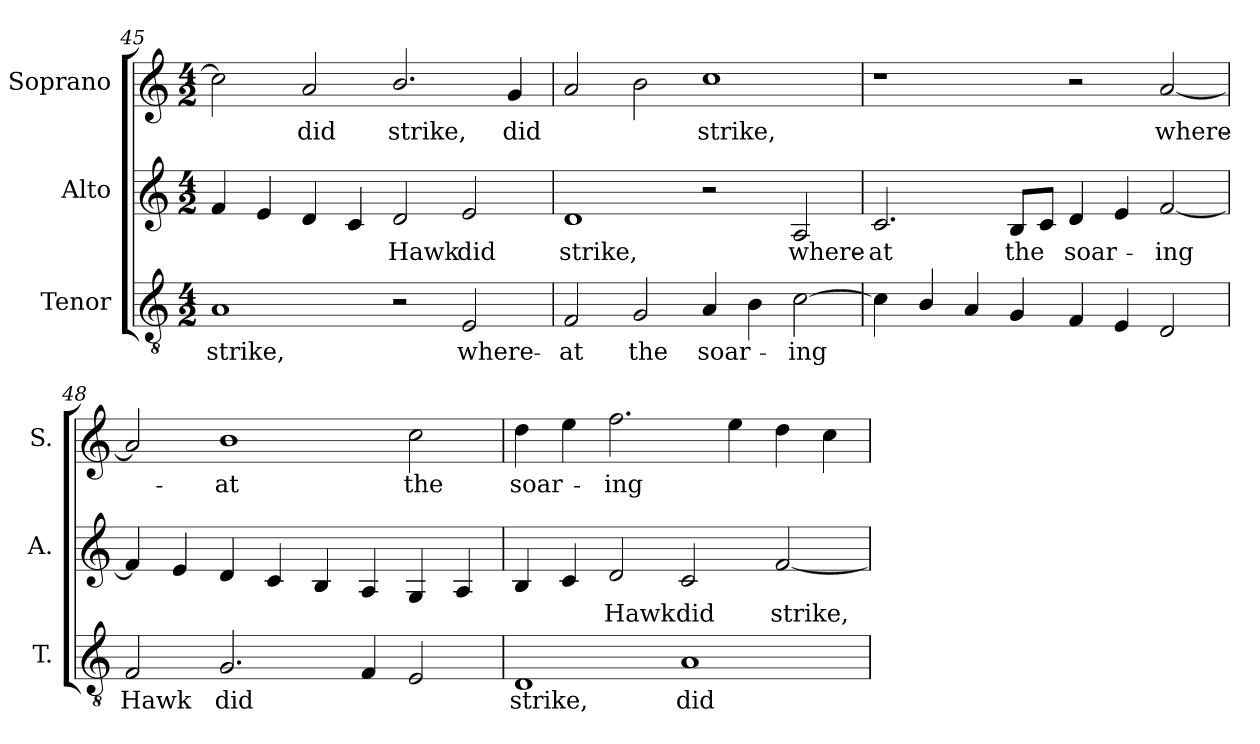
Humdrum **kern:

**kern	**text	**kern	**text	**kern	**text
*part3	*part3	*part2	*part2	*part1	*part1
*staff3	*staff3	*staff2	*staff2	*staff1	*staff1
*I"Tenor	*	*I"Alto	*	*I"Soprano	*
*I'T.	*	*I'A.	*	*I'S.	*
!!LO:LB:g=z
*clefGv2	*	*clefG2	*	*clefG2	*
*ITrd7c12	*	*	*	*	*
*k[]	*	*k[]	*	*k[]	*
*C:	*	*C:	*	*C:	*
*M4/2	*	*M4/2	*	*M4/2	*
=45	=45	=45	=45	=45	=45
!	!LO:LY:b:color=#000000	!	!	!	!
1AAi	strike,	4fi/	.	2cci\]	.
.	.	4ei/	.	.	.
!	!	!	!	!	!LO:LY:b:color=#000000
.	.	4di/	.	2ai/	did
.	.	4ci/	.	.	.
!	!	!	!LO:LY:b:color=#000000	!	!
!	!	!	!	!	!LO:LY:b:color=#000000
2r	.	2di/	Hawk	2.bi/	strike,
!	!LO:LY:b:color=#000000	!	!	!	!
!	!	!	!LO:LY:b:color=#000000	!	!
2EEi/	where-	2ei/	did	.	.
!	!	!	!	!	!LO:LY:b:color=#000000
.	.	.	.	4gi/	did
=46	=46	=46	=46	=46	=46
!	!LO:LY:b:color=#000000	!	!	!	!
!	!	!	!LO:LY:b:color=#000000	!	!
2FFi/	-at	1di	strike,	2ai/	.
!	!LO:LY:b:color=#000000	!	!	!	!
2GGi/	the	.	.	2bi\	.
!	!LO:LY:b:color=#000000	!	!	!	!
!	!	!	!	!	!LO:LY:b:color=#000000
4AAi/	soar-	2r	.	1cci	strike,
4BBi\	.	.	.	.	.
!	!LO:LY:b:color=#000000	!	!	!	!
!	!	!	!LO:LY:b:color=#000000	!	!
[2Ci\	-ing	2Ai/	where-	.	.
=47	=47	=47	=47	=47	=47
!	!	!	!LO:LY:b:color=#000000	!	!
4Ci\]	.	2.ci/	-at	1r	.
4BBi/	.	.	.	.	.
4AAi/	.	.	.	.	.
!	!	!	!LO:LY:b:color=#000000	!	!
4GGi/	.	8Bi/L	the	.	.
.	.	8ci/J	.	.	.
!	!	!	!LO:LY:b:color=#000000	!	!
4FFi/	.	4di/	soar-	2r	.
4EEi/	.	4ei/	.	.	.
!	!	!	!LO:LY:b:color=#000000	!	!
!	!	!	!	!	!LO:LY:b:color=#000000
2DDi/	.	[2fi/	-ing	[2ai/	where-
=48	=48	=48	=48	=48	=48
!	!LO:LY:b:color=#000000	!	!	!	!
2FFi/	Hawk	4fi/]	.	2ai/]	.
.	.	4ei/	.	.	.
!	!LO:LY:b:color=#000000	!	!	!	!
!	!	!	!	!	!LO:LY:b:color=#000000
2.GGi/	did	4di/	.	1bi	-at
.	.	4ci/	.	.	.
.	.	4Bi/	.	.	.
4FFi/	.	4Ai/	.	.	.
!	!	!	!	!	!LO:LY:b:color=#000000
2EEi/	.	4Gi/	.	2cci\	the
.	.	4Ai/	.	.	.
!!LO:LB:g=z
=49	=49	=49	=49	=49	=49
!	!LO:LY:b:color=#000000	!	!	!	!
!	!	!	!	!	!LO:LY:b:color=#000000
1DDi	strike,	4Bi/	.	4ddi\	soar-
.	.	4ci/	.	4eei\	.
!	!	!	!LO:LY:b:color=#000000	!	!
!	!	!	!	!	!LO:LY:b:color=#000000
.	.	2di/	Hawk	2.ffi\	-ing
!	!LO:LY:b:color=#000000	!	!	!	!
!	!	!	!LO:LY:b:color=#000000	!	!
1AAi	did	2ci/	did	.	.
.	.	.	.	4eei\	.
!	!	!	!LO:LY:b:color=#000000	!	!
.	.	[2fi/	strike,	4ddi\	.
.	.	.	.	4cci\	.
=	=	=	=	=	=
*-	*-	*-	*-	*-	*-
